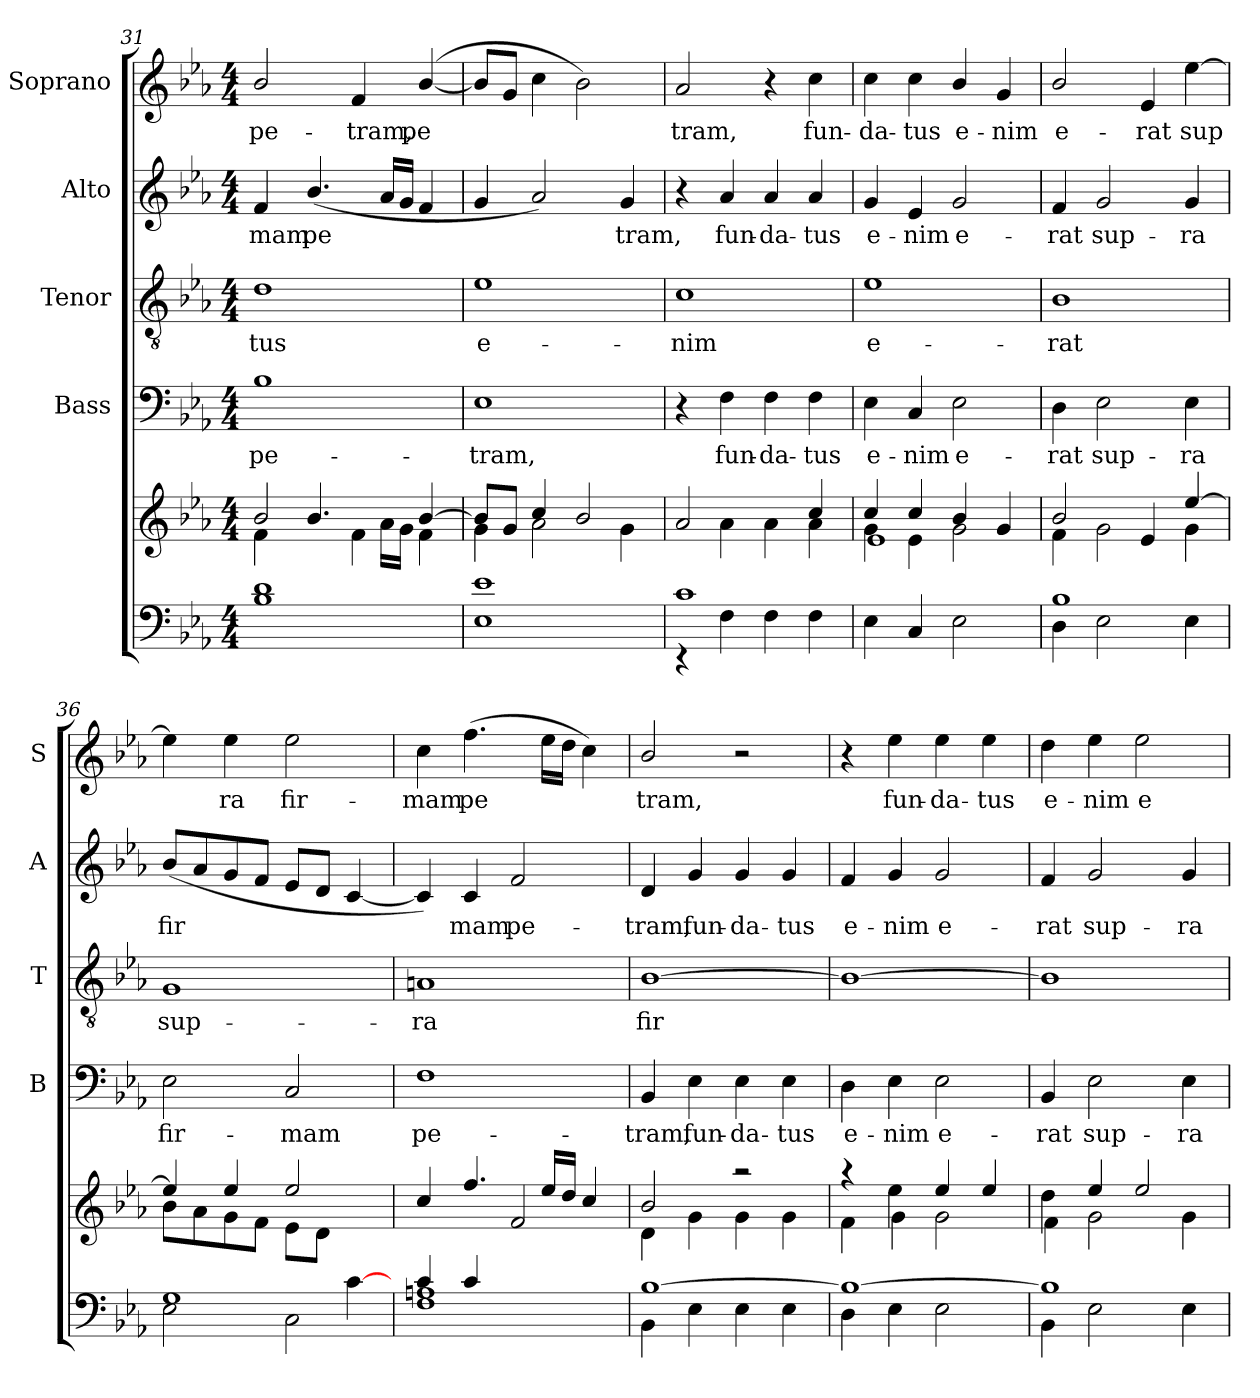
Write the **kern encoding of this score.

**kern	**kern	**kern	**text	**kern	**text	**kern	**text	**kern	**text
*part5	*part5	*part4	*part4	*part3	*part3	*part2	*part2	*part1	*part1
*staff6	*staff5	*staff4	*staff4	*staff3	*staff3	*staff2	*staff2	*staff1	*staff1
*	*	*I"Bass	*	*I"Tenor	*	*I"Alto	*	*I"Soprano	*
*	*	*I'B	*	*I'T	*	*I'A	*	*I'S	*
*clefF4	*clefG2	*clefF4	*	*clefGv2	*	*clefG2	*	*clefG2	*
*k[b-e-a-]	*k[b-e-a-]	*k[b-e-a-]	*	*k[b-e-a-]	*	*k[b-e-a-]	*	*k[b-e-a-]	*
*E-:	*E-:	*E-:	*	*E-:	*	*E-:	*	*E-:	*
*M4/4	*M4/4	*M4/4	*	*M4/4	*	*M4/4	*	*M4/4	*
=31	=31	=31	=31	=31	=31	=31	=31	=31	=31
*^	*^	*	*	*	*	*	*	*	*
!	!	!	!	!	!LO:LY:b	!	!LO:LY:b	!	!LO:LY:b	!	!LO:LY:b
1d	1B-	2b-/	4f\	1B-	pe-	1d	-tus	4f/	-mam	2b-/	pe-
!	!	!	!	!	!	!	!	!	!LO:LY:b	!	!
.	.	.	4.b-/	.	.	.	.	(<4.b-/	pe­	.	.
!	!	!	!	!	!	!	!	!	!	!	!LO:LY:b
.	.	4f\	.	.	.	.	.	.	.	4f/	-tram,
.	.	.	16a-\LL	.	.	.	.	16a-/LL	.	.	.
.	.	.	16g\JJ	.	.	.	.	16g/JJ	.	.	.
!	!	!	!	!	!	!	!	!	!	!	!LO:LY:b
.	.	[>4b-/	4f\	.	.	.	.	4f/	.	(>[4b-/	pe­
=32	=32	=32	=32	=32	=32	=32	=32	=32	=32	=32	=32
!	!	!	!	!	!LO:LY:b	!	!LO:LY:b	!	!	!	!
1e-	1E-	8b-/L]	4g\	1E-	-tram,	1e-	e-	4g/	.	8b-/L]	.
.	.	8g/J	.	.	.	.	.	.	.	8g/J	.
.	.	4cc/	2a-\	.	.	.	.	2a-/)	.	4cc\	.
.	.	2b-/	.	.	.	.	.	.	.	2b-\)	.
!	!	!	!	!	!	!	!	!	!LO:LY:b	!	!
.	.	.	4g\	.	.	.	.	4g/	tram,	.	.
!!LO:PB:g=z
=33	=33	=33	=33	=33	=33	=33	=33	=33	=33	=33	=33
!	!	!	!	!	!	!	!LO:LY:b	!	!	!	!LO:LY:b
1c	4rEE	2a-/	4ryy	4r	.	1c	-nim	4r	.	2a-/	tram,
!	!	!	!	!	!LO:LY:b	!	!	!	!LO:LY:b	!	!
.	4F\	.	4a-\	4F\	fun-	.	.	4a-/	fun-	.	.
!	!	!	!	!	!LO:LY:b	!	!	!	!LO:LY:b	!	!
.	4F\	4ryy	4a-\	4F\	-da-	.	.	4a-/	-da-	4r	.
!	!	!	!	!	!LO:LY:b	!	!	!	!LO:LY:b	!	!LO:LY:b
.	4F\	4cc/	4a-\	4F\	-tus	.	.	4a-/	-tus	4cc\	fun-
=34	=34	=34	=34	=34	=34	=34	=34	=34	=34	=34	=34
*	*	*	*^	*	*	*	*	*	*	*	*
!	!	!	!	!	!	!LO:LY:b	!	!LO:LY:b	!	!LO:LY:b	!	!LO:LY:b
*v	*v	*	*	*	*	*	*	*	*	*	*	*
4E-\	4cc/	4g\	1e-	4E-\	e-	1e-	e-	4g/	e-	4cc\	-da-
!	!	!	!	!	!LO:LY:b	!	!	!	!LO:LY:b	!	!LO:LY:b
4C/	4cc/	4e-\	.	4C/	-nim	.	.	4e-/	-nim	4cc\	-tus
!	!	!	!	!	!LO:LY:b	!	!	!	!LO:LY:b	!	!LO:LY:b
2E-\	4b-/	2g\	.	2E-\	e-	.	.	2g/	e-	4b-/	e-
!	!	!	!	!	!	!	!	!	!	!	!LO:LY:b
.	4g/	.	.	.	.	.	.	.	.	4g/	-nim
*	*	*v	*v	*	*	*	*	*	*	*	*
=35	=35	=35	=35	=35	=35	=35	=35	=35	=35	=35
*^	*	*	*	*	*	*	*	*	*	*
!	!	!	!	!	!LO:LY:b	!	!LO:LY:b	!	!LO:LY:b	!	!LO:LY:b
1B-	4D\	2b-/	4f\	4D\	-rat	1B-	-rat	4f/	-rat	2b-/	e-
!	!	!	!	!	!LO:LY:b	!	!	!	!LO:LY:b	!	!
.	2E-\	.	2g\	2E-\	sup-	.	.	2g/	sup-	.	.
!	!	!	!	!	!	!	!	!	!	!	!LO:LY:b
.	.	4e-/	.	.	.	.	.	.	.	4e-/	-rat
!	!	!	!	!	!LO:LY:b	!	!	!	!LO:LY:b	!	!LO:LY:b
.	4E-\	[>4ee-/	4g\	4E-\	-ra	.	.	4g/	-ra	[4ee-\	sup­
=36	=36	=36	=36	=36	=36	=36	=36	=36	=36	=36	=36
*	*^	*	*	*	*	*	*	*	*	*	*
!	!	!	!	!	!	!LO:LY:b	!	!LO:LY:b	!	!LO:LY:b	!	!
2.ryy	1G	2E-\	4ee-/]	8b-\L	2E-\	fir-	1G	sup-	(<8b-/L	fir­	4ee-\]	.
.	.	.	.	8a-\	.	.	.	.	8a-/	.	.	.
!	!	!	!	!	!	!	!	!	!	!	!	!LO:LY:b
.	.	.	4ee-/	8g\	.	.	.	.	8g/	.	4ee-\	ra
.	.	.	.	8f\J	.	.	.	.	8f/J	.	.	.
!	!	!	!	!	!	!LO:LY:b	!	!	!	!	!	!LO:LY:b
.	.	2C\	2ee-/	8e-\L	2C/	-mam	.	.	8e-/L	.	2ee-\	fir-
.	.	.	.	8d\J	.	.	.	.	8d/J	.	.	.
[<4c\	.	.	.	4ryy	.	.	.	.	[4c/	.	.	.
=37	=37	=37	=37	=37	=37	=37	=37	=37	=37	=37	=37	=37
!	!	!	!	!	!	!LO:LY:b	!	!LO:LY:b	!	!	!	!LO:LY:b
4c/	1An	1F	4cc/	2ryy	1F	pe-	1An	-ra	4c/])	.	4cc\	-mam
!	!	!	!	!	!	!	!	!	!	!LO:LY:b	!	!LO:LY:b
4c/	.	.	4.ff/	.	.	.	.	.	4c/	mam	(>4.ff\	pe­
!	!	!	!	!	!	!	!	!	!	!LO:LY:b	!	!
2ryy	.	.	.	2f/	.	.	.	.	2f/	pe-	.	.
.	.	.	16ee-/LL	.	.	.	.	.	.	.	16ee-\LL	.
.	.	.	16dd/JJ	.	.	.	.	.	.	.	16dd\JJ	.
.	.	.	4cc/	.	.	.	.	.	.	.	4cc\)	.
*	*v	*v	*	*	*	*	*	*	*	*	*	*
!!LO:LB:g=z
=38	=38	=38	=38	=38	=38	=38	=38	=38	=38	=38	=38
!	!	!	!	!	!LO:LY:b	!	!LO:LY:b	!	!LO:LY:b	!	!LO:LY:b
[>1B-	4BB-\	2b-/	4d\	4BB-/	-tram,	[1B-	fir­	4d/	-tram,	2b-/	tram,
!	!	!	!	!	!LO:LY:b	!	!	!	!LO:LY:b	!	!
.	4E-\	.	4g\	4E-\	fun-	.	.	4g/	fun-	.	.
!	!	!	!	!	!LO:LY:b	!	!	!	!LO:LY:b	!	!
.	4E-\	2raa	4g\	4E-\	-da-	.	.	4g/	-da-	2r	.
!	!	!	!	!	!LO:LY:b	!	!	!	!LO:LY:b	!	!
.	4E-\	.	4g\	4E-\	-tus	.	.	4g/	-tus	.	.
=39	=39	=39	=39	=39	=39	=39	=39	=39	=39	=39	=39
!	!	!	!	!	!LO:LY:b	!	!	!	!LO:LY:b	!	!
1B-_	4D\	4raa	4f\	4D\	e-	1B-_	.	4f/	e-	4r	.
!	!	!	!	!	!LO:LY:b	!	!	!	!LO:LY:b	!	!LO:LY:b
.	4E-\	4ee-\	4g\	4E-\	-nim	.	.	4g/	-nim	4ee-\	fun-
!	!	!	!	!	!LO:LY:b	!	!	!	!LO:LY:b	!	!LO:LY:b
.	2E-\	4ee-/	2g\	2E-\	e-	.	.	2g/	e-	4ee-\	-da-
!	!	!	!	!	!	!	!	!	!	!	!LO:LY:b
.	.	4ee-/	.	.	.	.	.	.	.	4ee-\	-tus
=40	=40	=40	=40	=40	=40	=40	=40	=40	=40	=40	=40
!	!	!	!	!	!LO:LY:b	!	!	!	!LO:LY:b	!	!LO:LY:b
1B-]	4BB-\	4dd\	4f\	4BB-/	-rat	1B-]	.	4f/	-rat	4dd\	e-
!	!	!	!	!	!LO:LY:b	!	!	!	!LO:LY:b	!	!LO:LY:b
.	2E-\	4ee-/	2g\	2E-\	sup-	.	.	2g/	sup-	4ee-\	-nim
!	!	!	!	!	!	!	!	!	!	!	!LO:LY:b
.	.	2ee-/	.	.	.	.	.	.	.	2ee-\	e-
!	!	!	!	!	!LO:LY:b	!	!	!	!LO:LY:b	!	!
.	4E-\	.	4g\	4E-\	-ra	.	.	4g/	-ra	.	.
*v	*v	*	*	*	*	*	*	*	*	*	*
*	*v	*v	*	*	*	*	*	*	*	*
=	=	=	=	=	=	=	=	=	=
*-	*-	*-	*-	*-	*-	*-	*-	*-	*-
